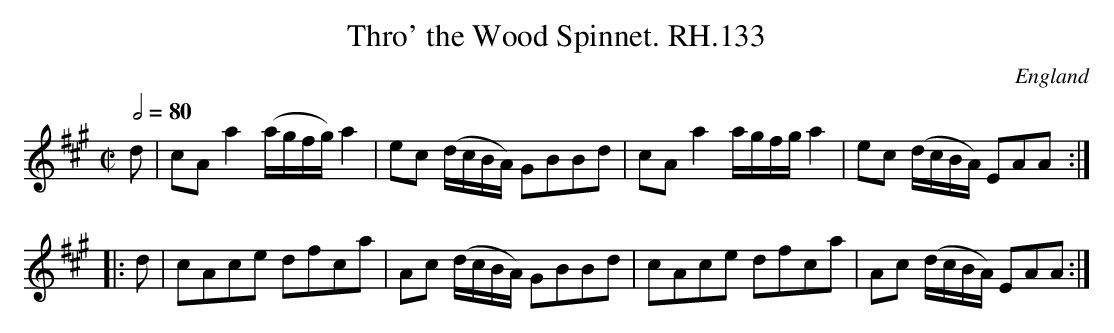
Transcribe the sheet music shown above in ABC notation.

X:1
T:Thro' the Wood Spinnet. RH.133
L:1/8
M:C|
O:England
Q:1/2=80
K:A
d|cAa2 (a/g/f/g/)a2|ec (d/c/B/A/) GBBd|\
cAa2 a/g/f/g/a2|ec (d/c/B/A/) EAA:|!
|:d|cAce dfca|Ac (d/c/B/A/) GBBd|\
cAce dfca|Ac (d/c/B/A/) EAA:|
